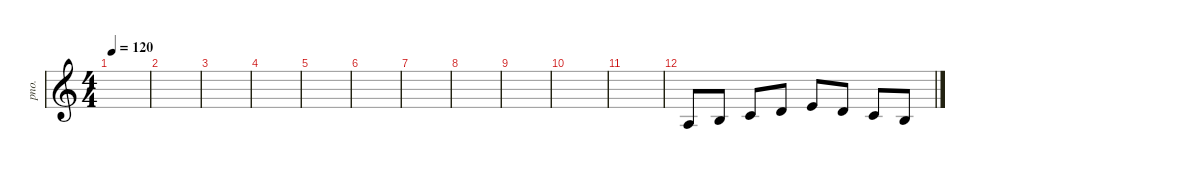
\defaultSystemsLayout 4
\hideDynamics
\bracketExtendMode nobrackets
\otherSystemsTrackNameOrientation horizontal
\track ("Slap Bass" "pno.") {instrument acousticgrandpiano}
\staff {score}
\tuning (E4 B3 G3 D3 A2 E2)
\ts (4 4)
\tempo 120
\clef g2
\ks c
|
|
|
|
|
|
|
|
|
|
|
2.3.8{beam Up} 0.2.8{beam Up} 1.2.8{beam Up} 3.2.8{beam Up} 5.2.8{beam Up} 3.2.8{beam Up} 1.2.8{beam Up} 0.2.8{beam Up}
